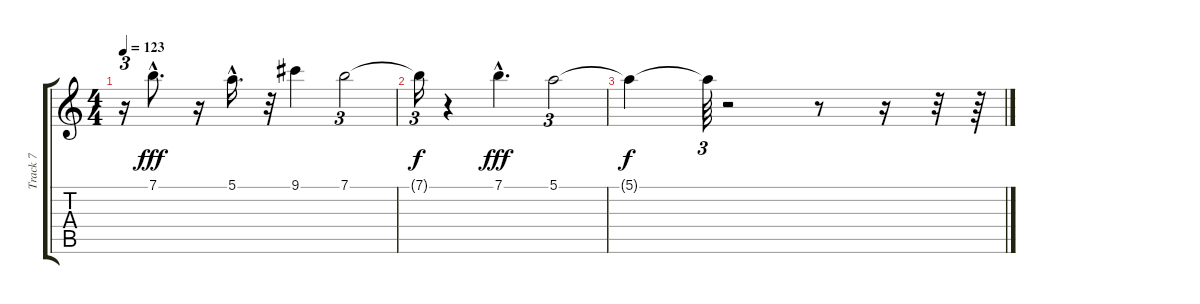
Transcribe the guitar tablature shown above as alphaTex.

\track ("Track 7" "Track 7") {instrument overdrivenguitar}
\staff {score tabs}
\tuning (E4 B3 G3 D3 A2 E2) {hide}
\ts (4 4)
\tempo 123
\clef g2
\ks c
r.16{tu (3 2) dy fff} 7.1{hac}.8{d} r.16 5.1{hac}.16{d} r.32 9.1.4 7.1.2{tu (3 2)} |
7.1{t}.16{tu (3 2) dy f} r.4 7.1{hac}.4{d dy fff} 5.1.2{tu (3 2)} |
5.1{t}.4{dy f} 5.1{t}.64{tu (3 2)} r.2 r.8 r.16 r.32 r.64
